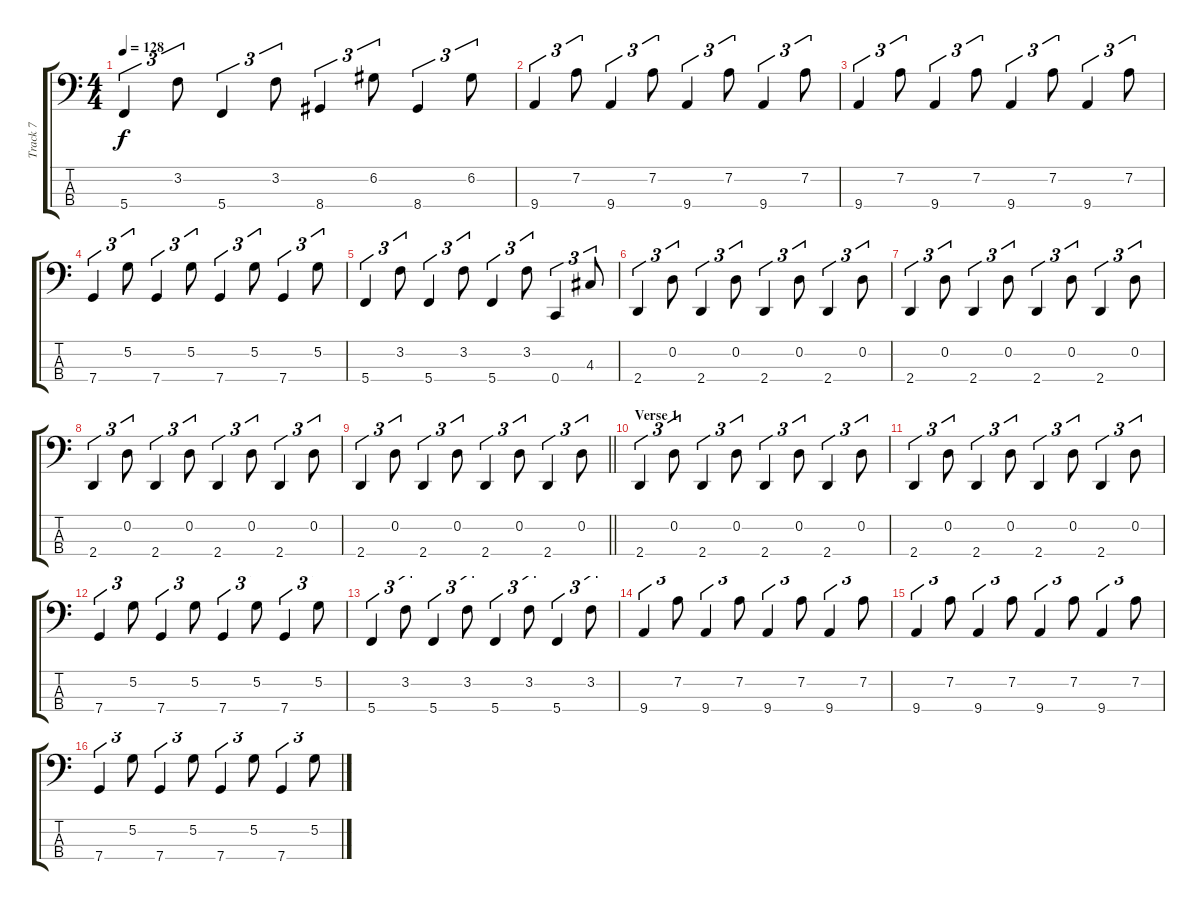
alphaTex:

\track ("Track 7" "Track 7") {instrument overdrivenguitar}
\staff {score tabs}
\tuning (G2 D2 A1 C1) {hide}
\ts (4 4)
\tempo 128
\clef f4
\ks c
5.4.4{tu (3 2) dy f} 3.2.8{tu (3 2)} 5.4.4{tu (3 2)} 3.2.8{tu (3 2)} 8.4.4{tu (3 2)} 6.2.8{tu (3 2)} 8.4.4{tu (3 2)} 6.2.8{tu (3 2)} |
9.4.4{tu (3 2)} 7.2.8{tu (3 2)} 9.4.4{tu (3 2)} 7.2.8{tu (3 2)} 9.4.4{tu (3 2)} 7.2.8{tu (3 2)} 9.4.4{tu (3 2)} 7.2.8{tu (3 2)} |
9.4.4{tu (3 2)} 7.2.8{tu (3 2)} 9.4.4{tu (3 2)} 7.2.8{tu (3 2)} 9.4.4{tu (3 2)} 7.2.8{tu (3 2)} 9.4.4{tu (3 2)} 7.2.8{tu (3 2)} |
7.4.4{tu (3 2)} 5.2.8{tu (3 2)} 7.4.4{tu (3 2)} 5.2.8{tu (3 2)} 7.4.4{tu (3 2)} 5.2.8{tu (3 2)} 7.4.4{tu (3 2)} 5.2.8{tu (3 2)} |
5.4.4{tu (3 2)} 3.2.8{tu (3 2)} 5.4.4{tu (3 2)} 3.2.8{tu (3 2)} 5.4.4{tu (3 2)} 3.2.8{tu (3 2)} 0.4.4{tu (3 2)} 4.3.8{tu (3 2)} |
2.4.4{tu (3 2)} 0.2.8{tu (3 2)} 2.4.4{tu (3 2)} 0.2.8{tu (3 2)} 2.4.4{tu (3 2)} 0.2.8{tu (3 2)} 2.4.4{tu (3 2)} 0.2.8{tu (3 2)} |
2.4.4{tu (3 2)} 0.2.8{tu (3 2)} 2.4.4{tu (3 2)} 0.2.8{tu (3 2)} 2.4.4{tu (3 2)} 0.2.8{tu (3 2)} 2.4.4{tu (3 2)} 0.2.8{tu (3 2)} |
2.4.4{tu (3 2)} 0.2.8{tu (3 2)} 2.4.4{tu (3 2)} 0.2.8{tu (3 2)} 2.4.4{tu (3 2)} 0.2.8{tu (3 2)} 2.4.4{tu (3 2)} 0.2.8{tu (3 2)} |
\barLineRight lightlight
2.4.4{tu (3 2)} 0.2.8{tu (3 2)} 2.4.4{tu (3 2)} 0.2.8{tu (3 2)} 2.4.4{tu (3 2)} 0.2.8{tu (3 2)} 2.4.4{tu (3 2)} 0.2.8{tu (3 2)} |
\section ("" "Verse 1")
2.4.4{tu (3 2)} 0.2.8{tu (3 2)} 2.4.4{tu (3 2)} 0.2.8{tu (3 2)} 2.4.4{tu (3 2)} 0.2.8{tu (3 2)} 2.4.4{tu (3 2)} 0.2.8{tu (3 2)} |
2.4.4{tu (3 2)} 0.2.8{tu (3 2)} 2.4.4{tu (3 2)} 0.2.8{tu (3 2)} 2.4.4{tu (3 2)} 0.2.8{tu (3 2)} 2.4.4{tu (3 2)} 0.2.8{tu (3 2)} |
7.4.4{tu (3 2)} 5.2.8{tu (3 2)} 7.4.4{tu (3 2)} 5.2.8{tu (3 2)} 7.4.4{tu (3 2)} 5.2.8{tu (3 2)} 7.4.4{tu (3 2)} 5.2.8{tu (3 2)} |
5.4.4{tu (3 2)} 3.2.8{tu (3 2)} 5.4.4{tu (3 2)} 3.2.8{tu (3 2)} 5.4.4{tu (3 2)} 3.2.8{tu (3 2)} 5.4.4{tu (3 2)} 3.2.8{tu (3 2)} |
9.4.4{tu (3 2)} 7.2.8{tu (3 2)} 9.4.4{tu (3 2)} 7.2.8{tu (3 2)} 9.4.4{tu (3 2)} 7.2.8{tu (3 2)} 9.4.4{tu (3 2)} 7.2.8{tu (3 2)} |
9.4.4{tu (3 2)} 7.2.8{tu (3 2)} 9.4.4{tu (3 2)} 7.2.8{tu (3 2)} 9.4.4{tu (3 2)} 7.2.8{tu (3 2)} 9.4.4{tu (3 2)} 7.2.8{tu (3 2)} |
7.4.4{tu (3 2)} 5.2.8{tu (3 2)} 7.4.4{tu (3 2)} 5.2.8{tu (3 2)} 7.4.4{tu (3 2)} 5.2.8{tu (3 2)} 7.4.4{tu (3 2)} 5.2.8{tu (3 2)}
